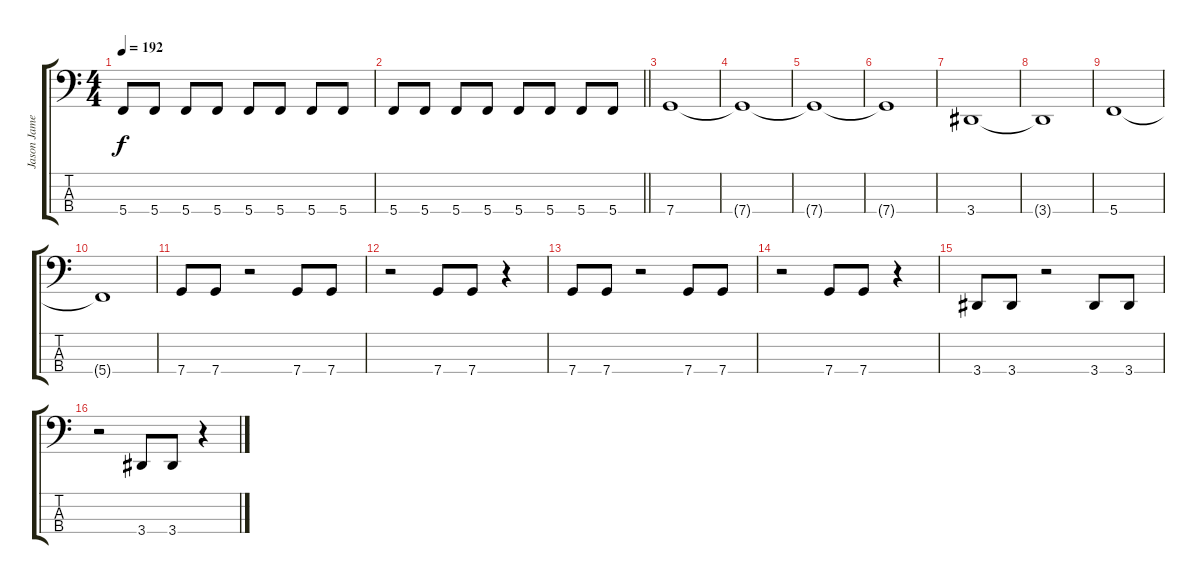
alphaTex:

\track ("Jason James" "Jason Jame") {instrument electricbassfinger}
\staff {score tabs}
\tuning (F2 C2 G1 C1) {hide}
\ts (4 4)
\tempo 192
\clef f4
\ks c
5.4.8{dy f} 5.4.8 5.4.8 5.4.8 5.4.8 5.4.8 5.4.8 5.4.8 |
\barLineRight lightlight
5.4.8 5.4.8 5.4.8 5.4.8 5.4.8 5.4.8 5.4.8 5.4.8 |
7.4.1{volume 12} |
7.4{t}.1 |
7.4{t}.1 |
7.4{t}.1 |
3.4.1 |
3.4{t}.1 |
5.4.1 |
5.4{t}.1 |
7.4.8 7.4.8 r.2 7.4.8 7.4.8 |
r.2 7.4.8 7.4.8 r.4 |
7.4.8 7.4.8 r.2 7.4.8 7.4.8 |
r.2 7.4.8 7.4.8 r.4 |
3.4.8 3.4.8 r.2 3.4.8 3.4.8 |
r.2 3.4.8 3.4.8 r.4
